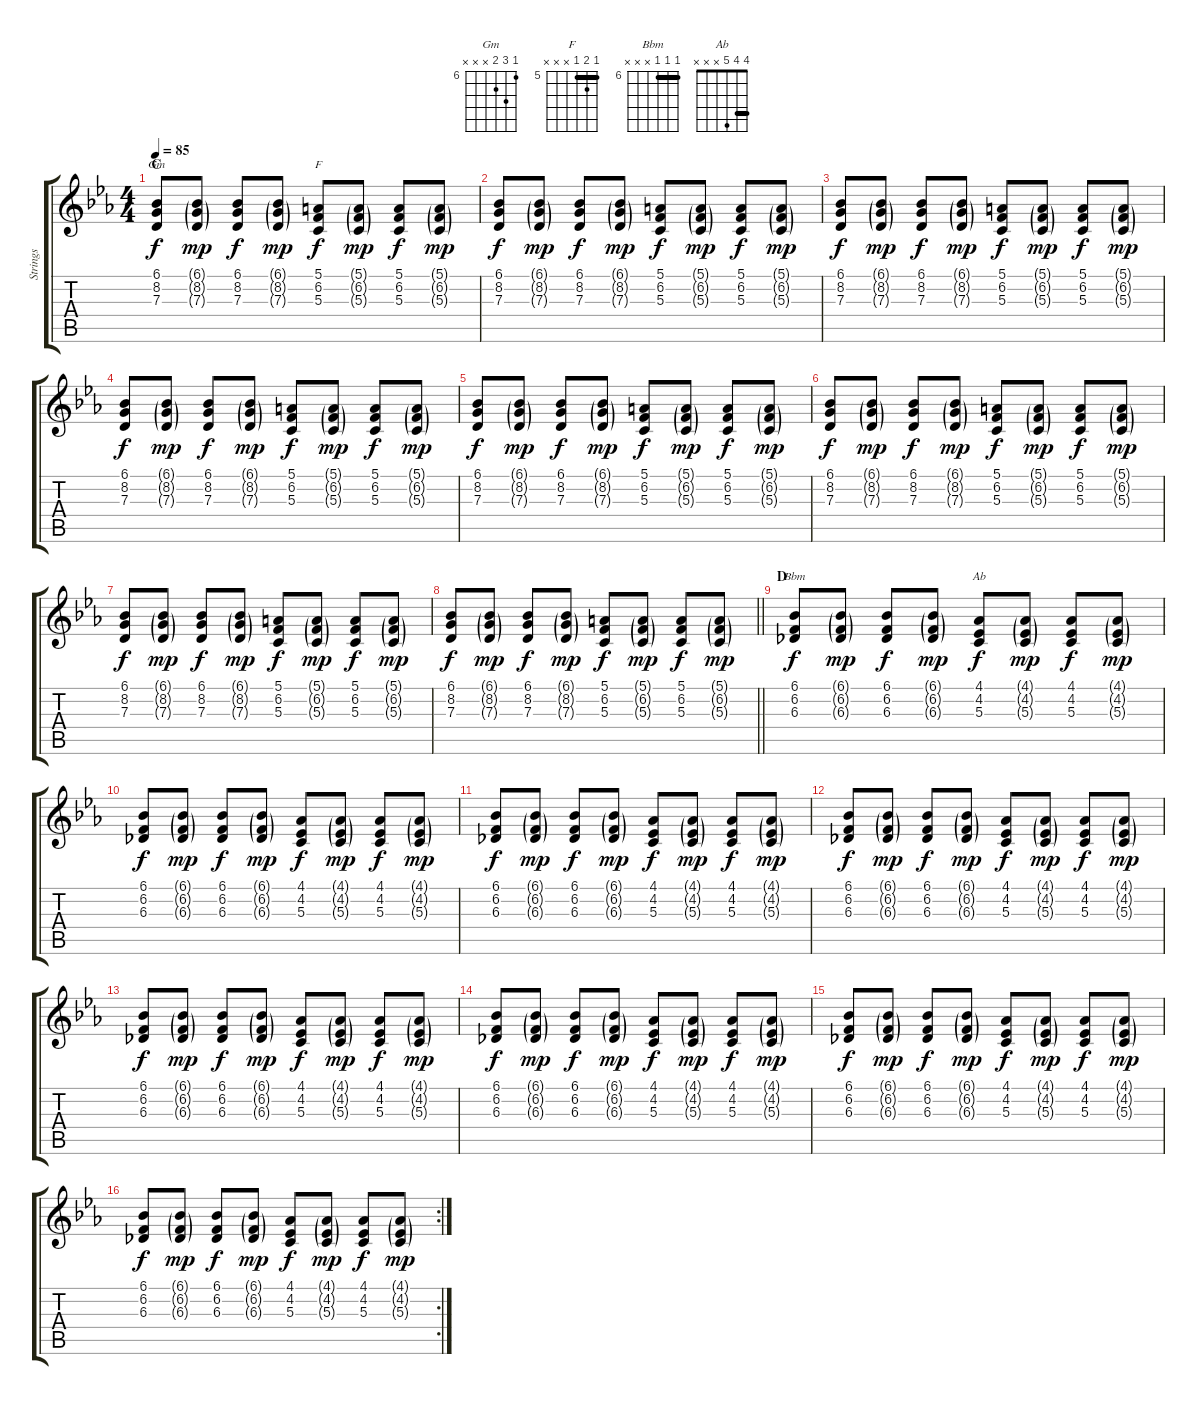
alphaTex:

\track ("Strings" "Strings") {instrument stringensemble1}
\staff {score tabs}
\tuning (E4 B3 G3 D3 A2 E2) {hide}
\chord ("Gm" 6 8 7 x x x) {firstfret 6}
\chord ("F" 5 6 5 x x x) {firstfret 5 barre 5}
\chord ("Bbm" 6 6 6 x x x) {firstfret 6 barre 6}
\chord ("Ab" 4 4 5 x x x) {barre 4}
\ts (4 4)
\section ("" "C")
\tempo 85
\clef g2
\ks eb
(6.1 8.2 7.3).8{ch "Gm" dy f} (6.1{g} 8.2{g} 7.3{g}).8{dy mp} (6.1 8.2 7.3).8{dy f} (6.1{g} 8.2{g} 7.3{g}).8{dy mp} (5.1 6.2 5.3).8{ch "F" dy f} (5.1{g} 6.2{g} 5.3{g}).8{dy mp} (5.1 6.2 5.3).8{dy f} (5.1{g} 6.2{g} 5.3{g}).8{dy mp} |
(6.1 8.2 7.3).8{dy f} (6.1{g} 8.2{g} 7.3{g}).8{dy mp} (6.1 8.2 7.3).8{dy f} (6.1{g} 8.2{g} 7.3{g}).8{dy mp} (5.1 6.2 5.3).8{dy f} (5.1{g} 6.2{g} 5.3{g}).8{dy mp} (5.1 6.2 5.3).8{dy f} (5.1{g} 6.2{g} 5.3{g}).8{dy mp} |
(6.1 8.2 7.3).8{dy f} (6.1{g} 8.2{g} 7.3{g}).8{dy mp} (6.1 8.2 7.3).8{dy f} (6.1{g} 8.2{g} 7.3{g}).8{dy mp} (5.1 6.2 5.3).8{dy f} (5.1{g} 6.2{g} 5.3{g}).8{dy mp} (5.1 6.2 5.3).8{dy f} (5.1{g} 6.2{g} 5.3{g}).8{dy mp} |
(6.1 8.2 7.3).8{dy f} (6.1{g} 8.2{g} 7.3{g}).8{dy mp} (6.1 8.2 7.3).8{dy f} (6.1{g} 8.2{g} 7.3{g}).8{dy mp} (5.1 6.2 5.3).8{dy f} (5.1{g} 6.2{g} 5.3{g}).8{dy mp} (5.1 6.2 5.3).8{dy f} (5.1{g} 6.2{g} 5.3{g}).8{dy mp} |
(6.1 8.2 7.3).8{dy f} (6.1{g} 8.2{g} 7.3{g}).8{dy mp} (6.1 8.2 7.3).8{dy f} (6.1{g} 8.2{g} 7.3{g}).8{dy mp} (5.1 6.2 5.3).8{dy f} (5.1{g} 6.2{g} 5.3{g}).8{dy mp} (5.1 6.2 5.3).8{dy f} (5.1{g} 6.2{g} 5.3{g}).8{dy mp} |
(6.1 8.2 7.3).8{dy f} (6.1{g} 8.2{g} 7.3{g}).8{dy mp} (6.1 8.2 7.3).8{dy f} (6.1{g} 8.2{g} 7.3{g}).8{dy mp} (5.1 6.2 5.3).8{dy f} (5.1{g} 6.2{g} 5.3{g}).8{dy mp} (5.1 6.2 5.3).8{dy f} (5.1{g} 6.2{g} 5.3{g}).8{dy mp} |
(6.1 8.2 7.3).8{dy f} (6.1{g} 8.2{g} 7.3{g}).8{dy mp} (6.1 8.2 7.3).8{dy f} (6.1{g} 8.2{g} 7.3{g}).8{dy mp} (5.1 6.2 5.3).8{dy f} (5.1{g} 6.2{g} 5.3{g}).8{dy mp} (5.1 6.2 5.3).8{dy f} (5.1{g} 6.2{g} 5.3{g}).8{dy mp} |
\barLineRight lightlight
(6.1 8.2 7.3).8{dy f} (6.1{g} 8.2{g} 7.3{g}).8{dy mp} (6.1 8.2 7.3).8{dy f} (6.1{g} 8.2{g} 7.3{g}).8{dy mp} (5.1 6.2 5.3).8{dy f} (5.1{g} 6.2{g} 5.3{g}).8{dy mp} (5.1 6.2 5.3).8{dy f} (5.1{g} 6.2{g} 5.3{g}).8{dy mp} |
\section ("" "D")
(6.1 6.2 6.3).8{ch "Bbm" dy f} (6.1{g} 6.2{g} 6.3{g}).8{dy mp} (6.1 6.2 6.3).8{dy f} (6.1{g} 6.2{g} 6.3{g}).8{dy mp} (4.1 4.2 5.3).8{ch "Ab" dy f} (4.1{g} 4.2{g} 5.3{g}).8{dy mp} (4.1 4.2 5.3).8{dy f} (4.1{g} 4.2{g} 5.3{g}).8{dy mp} |
(6.1 6.2 6.3).8{dy f} (6.1{g} 6.2{g} 6.3{g}).8{dy mp} (6.1 6.2 6.3).8{dy f} (6.1{g} 6.2{g} 6.3{g}).8{dy mp} (4.1 4.2 5.3).8{dy f} (4.1{g} 4.2{g} 5.3{g}).8{dy mp} (4.1 4.2 5.3).8{dy f} (4.1{g} 4.2{g} 5.3{g}).8{dy mp} |
(6.1 6.2 6.3).8{dy f} (6.1{g} 6.2{g} 6.3{g}).8{dy mp} (6.1 6.2 6.3).8{dy f} (6.1{g} 6.2{g} 6.3{g}).8{dy mp} (4.1 4.2 5.3).8{dy f} (4.1{g} 4.2{g} 5.3{g}).8{dy mp} (4.1 4.2 5.3).8{dy f} (4.1{g} 4.2{g} 5.3{g}).8{dy mp} |
(6.1 6.2 6.3).8{dy f} (6.1{g} 6.2{g} 6.3{g}).8{dy mp} (6.1 6.2 6.3).8{dy f} (6.1{g} 6.2{g} 6.3{g}).8{dy mp} (4.1 4.2 5.3).8{dy f} (4.1{g} 4.2{g} 5.3{g}).8{dy mp} (4.1 4.2 5.3).8{dy f} (4.1{g} 4.2{g} 5.3{g}).8{dy mp} |
(6.1 6.2 6.3).8{dy f} (6.1{g} 6.2{g} 6.3{g}).8{dy mp} (6.1 6.2 6.3).8{dy f} (6.1{g} 6.2{g} 6.3{g}).8{dy mp} (4.1 4.2 5.3).8{dy f} (4.1{g} 4.2{g} 5.3{g}).8{dy mp} (4.1 4.2 5.3).8{dy f} (4.1{g} 4.2{g} 5.3{g}).8{dy mp} |
(6.1 6.2 6.3).8{dy f} (6.1{g} 6.2{g} 6.3{g}).8{dy mp} (6.1 6.2 6.3).8{dy f} (6.1{g} 6.2{g} 6.3{g}).8{dy mp} (4.1 4.2 5.3).8{dy f} (4.1{g} 4.2{g} 5.3{g}).8{dy mp} (4.1 4.2 5.3).8{dy f} (4.1{g} 4.2{g} 5.3{g}).8{dy mp} |
(6.1 6.2 6.3).8{dy f} (6.1{g} 6.2{g} 6.3{g}).8{dy mp} (6.1 6.2 6.3).8{dy f} (6.1{g} 6.2{g} 6.3{g}).8{dy mp} (4.1 4.2 5.3).8{dy f} (4.1{g} 4.2{g} 5.3{g}).8{dy mp} (4.1 4.2 5.3).8{dy f} (4.1{g} 4.2{g} 5.3{g}).8{dy mp} |
\rc 2
(6.1 6.2 6.3).8{dy f} (6.1{g} 6.2{g} 6.3{g}).8{dy mp} (6.1 6.2 6.3).8{dy f} (6.1{g} 6.2{g} 6.3{g}).8{dy mp} (4.1 4.2 5.3).8{dy f} (4.1{g} 4.2{g} 5.3{g}).8{dy mp} (4.1 4.2 5.3).8{dy f} (4.1{g} 4.2{g} 5.3{g}).8{dy mp}
